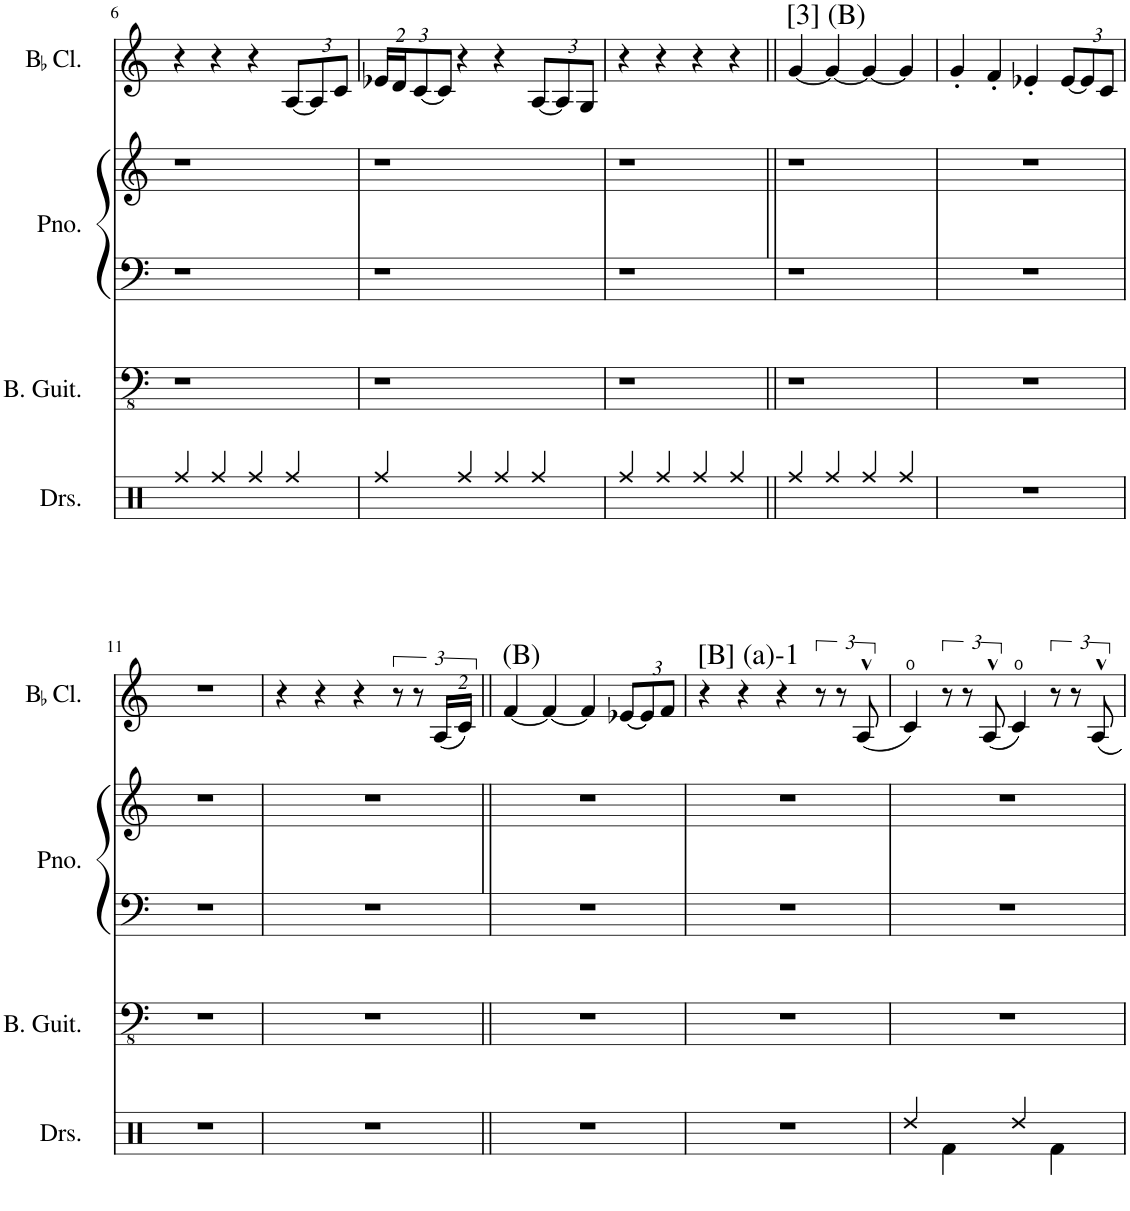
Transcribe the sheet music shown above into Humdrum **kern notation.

**kern	**kern	**kern	**kern	**kern
*part4	*part3	*part2	*part2	*part1
*staff5	*staff4	*staff3	*staff2	*staff1
*I"Drumset	*I"Bass Guitar	*I"Piano	*	*I"BaccidentalFlat Clarinet
*I'Drs.	*I'B. Guit.	*I'Pno.	*	*I'BaccidentalFlat Cl.
!!LO:PB:g=z
*clefX	*clefFv4	*clefF4	*clefG2	*clefG2
*	*	*	*	*Trd1c2
*k[]	*k[]	*k[]	*k[]	*k[]
*M4/4	*M4/4	*M4/4	*M4/4	*
=6	=6	=6	=6	=6
4Rff/	1r	1r	1r	4r
4Rff/	.	.	.	4r
4Rff/	.	.	.	4r
*	*	*	*	*Xbrackettup
4Rff/	.	.	.	[12A/L
.	.	.	.	12A/]
.	.	.	.	12c/J
=7	=7	=7	=7	=7
4Rff/	1r	1r	1r	24e-X/LL
.	.	.	.	24d/J
.	.	.	.	[12c/
.	.	.	.	12c/J]
4Rff/	.	.	.	4r
4Rff/	.	.	.	4r
4Rff/	.	.	.	[12A/L
.	.	.	.	12A/]
.	.	.	.	12G/J
=8	=8	=8	=8	=8
4Rff/	1r	1r	1r	4r
4Rff/	.	.	.	4r
4Rff/	.	.	.	4r
4Rff/	.	.	.	4r
=9||	=9||	=9||	=9||	=9||
!	!	!	!	!LO:TX:a:t=[3] (B)
4Rff/	1r	1r	1r	[4g/
4Rff/	.	.	.	4g/_
4Rff/	.	.	.	4g/_
4Rff/	.	.	.	4g/]
=10	=10	=10	=10	=10
1r	1r	1r	1r	4g'/
.	.	.	.	4f'/
.	.	.	.	4e-X'/
.	.	.	.	[12e-/L
.	.	.	.	12e-/]
.	.	.	.	12c/J
!!LO:LB:g=z
=11	=11	=11	=11	=11
1r	1r	1r	1r	1r
=12	=12	=12	=12	=12
1r	1r	1r	1r	4r
.	.	.	.	4r
.	.	.	.	4r
*	*	*	*	*brackettup
.	.	.	.	12r
.	.	.	.	12r
.	.	.	.	(24A/LL
.	.	.	.	24c/JJ)
=13||	=13||	=13||	=13||	=13||
!	!	!	!	!LO:TX:a:t=(B)
1r	1r	1r	1r	[4f/
.	.	.	.	4f/_
.	.	.	.	4f/]
*	*	*	*	*Xbrackettup
.	.	.	.	[12e-X/L
.	.	.	.	12e-/]
.	.	.	.	12f/J
=14	=14	=14	=14	=14
!	!	!	!	!LO:TX:a:t=[B] (a)-1
1r	1r	1r	1r	4r
.	.	.	.	4r
.	.	.	.	4r
*	*	*	*	*brackettup
.	.	.	.	12r
.	.	.	.	12r
.	.	.	.	(12A^^/
=15	=15	=15	=15	=15
4Rdd/	1r	1r	1r	4c/)
4Rf\	.	.	.	12r
.	.	.	.	12r
.	.	.	.	(12A^^/
4Rdd/	.	.	.	4c/)
4Rf\	.	.	.	12r
.	.	.	.	12r
.	.	.	.	12A^^/
=	=	=	=	=
*-	*-	*-	*-	*-
